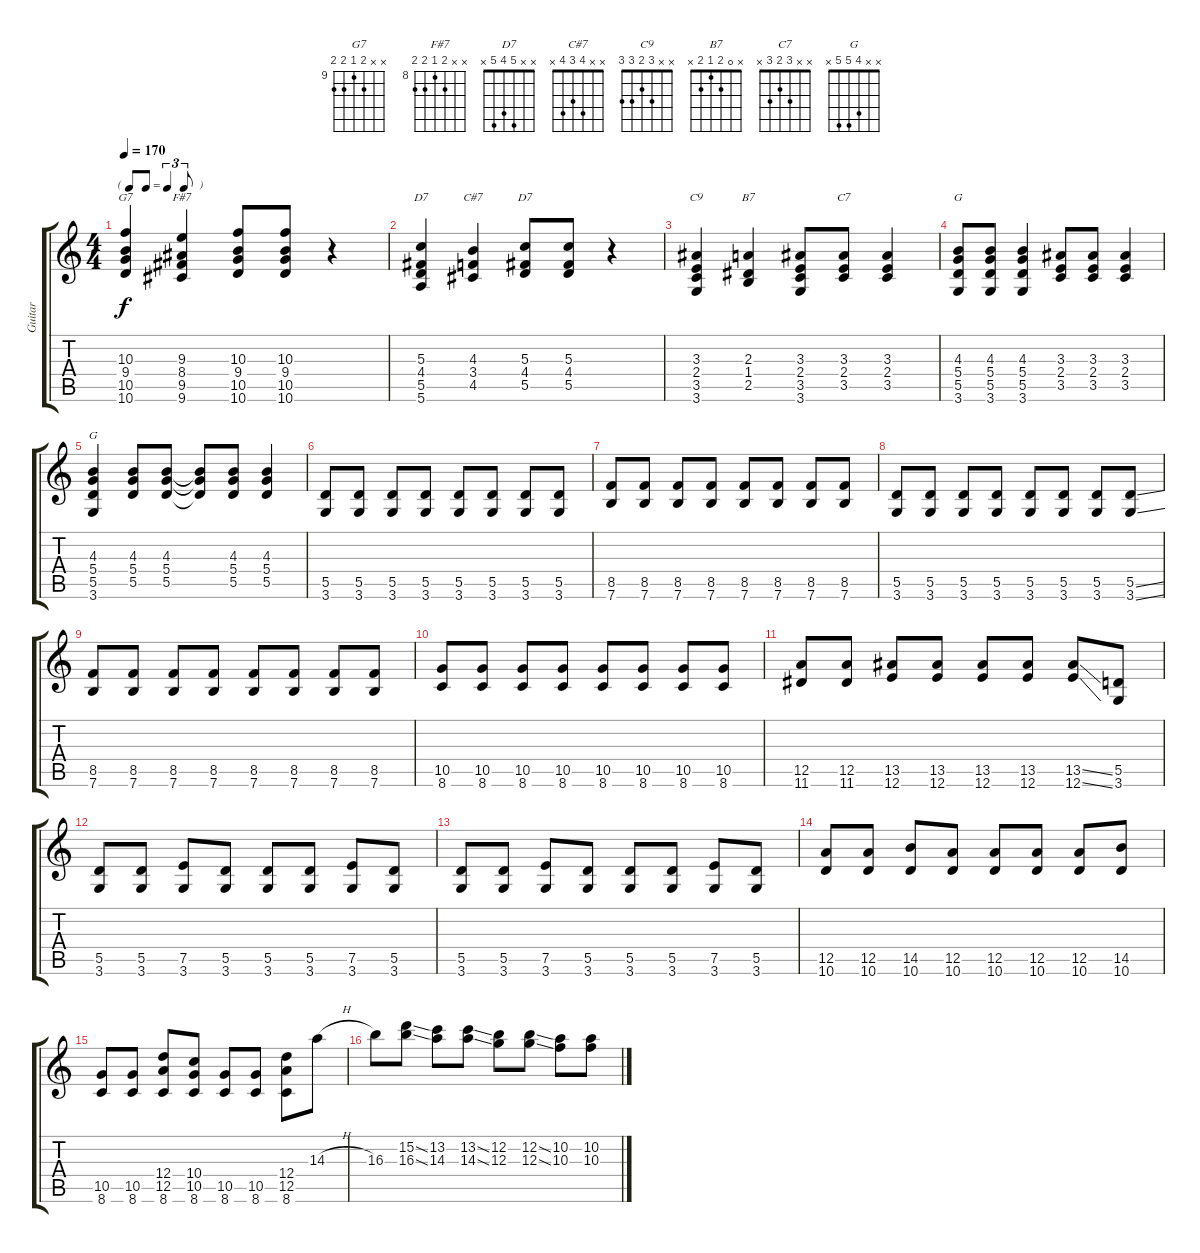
\track ("Guitar" "Guitar") {instrument electricguitarclean}
\staff {score tabs}
\tuning (E4 B3 G3 D3 A2 E2) {hide}
\chord ("G7" x x 10 9 10 10) {firstfret 9}
\chord ("F#7" x x 9 8 9 9) {firstfret 8}
\chord ("D7" x x 5 4 5 5)
\chord ("C#7" x x 4 3 4 x)
\chord ("D7" x x 5 4 5 x)
\chord ("C9" x x 3 2 3 3)
\chord ("B7" x 0 2 1 2 x)
\chord ("C7" x x 3 2 3 x)
\chord ("G" x x 4 5 5 3)
\chord ("G" x x 4 5 5 x)
\ts (4 4)
\tf triplet8th
\tempo 170
\clef g2
\ks c
(10.3 9.4 10.5 10.6).4{ch "G7" dy f} (9.3 8.4 9.5 9.6).4{ch "F#7"} (10.3 9.4 10.5 10.6).8 (10.3 9.4 10.5 10.6).8 r.4 |
(5.3 4.4 5.5 5.6).4{ch "D7"} (4.3 3.4 4.5).4{ch "C#7"} (5.3 4.4 5.5).8{ch "D7"} (5.3 4.4 5.5).8 r.4 |
(3.3 2.4 3.5 3.6).4{ch "C9"} (2.3 1.4 2.5).4{ch "B7"} (3.3 2.4 3.5 3.6).8 (3.3 2.4 3.5).8{ch "C7"} (3.3 2.4 3.5).4 |
(4.3 5.4 5.5 3.6).8{ch "G"} (4.3 5.4 5.5 3.6).8 (4.3 5.4 5.5 3.6).4 (3.3 2.4 3.5).8 (3.3 2.4 3.5).8 (3.3 2.4 3.5).4 |
(4.3 5.4 5.5 3.6).4{ch "G"} (4.3 5.4 5.5).8 (4.3 5.4 5.5).8 (4.3{t} 5.4{t} 5.5{t}).8 (4.3 5.4 5.5).8 (4.3 5.4 5.5).4 |
(5.5 3.6).8 (5.5 3.6).8 (5.5 3.6).8 (5.5 3.6).8 (5.5 3.6).8 (5.5 3.6).8 (5.5 3.6).8 (5.5 3.6).8 |
(8.5 7.6).8 (8.5 7.6).8 (8.5 7.6).8 (8.5 7.6).8 (8.5 7.6).8 (8.5 7.6).8 (8.5 7.6).8 (8.5 7.6).8 |
(5.5 3.6).8 (5.5 3.6).8 (5.5 3.6).8 (5.5 3.6).8 (5.5 3.6).8 (5.5 3.6).8 (5.5 3.6).8 (5.5{ss} 3.6{ss}).8 |
(8.5 7.6).8 (8.5 7.6).8 (8.5 7.6).8 (8.5 7.6).8 (8.5 7.6).8 (8.5 7.6).8 (8.5 7.6).8 (8.5 7.6).8 |
(10.5 8.6).8 (10.5 8.6).8 (10.5 8.6).8 (10.5 8.6).8 (10.5 8.6).8 (10.5 8.6).8 (10.5 8.6).8 (10.5 8.6).8 |
(12.5 11.6).8 (12.5 11.6).8 (13.5 12.6).8 (13.5 12.6).8 (13.5 12.6).8 (13.5 12.6).8 (13.5{ss} 12.6{ss}).8 (5.5 3.6).8 |
(5.5 3.6).8 (5.5 3.6).8 (7.5 3.6).8 (5.5 3.6).8 (5.5 3.6).8 (5.5 3.6).8 (7.5 3.6).8 (5.5 3.6).8 |
(5.5 3.6).8 (5.5 3.6).8 (7.5 3.6).8 (5.5 3.6).8 (5.5 3.6).8 (5.5 3.6).8 (7.5 3.6).8 (5.5 3.6).8 |
(12.5 10.6).8 (12.5 10.6).8 (14.5 10.6).8 (12.5 10.6).8 (12.5 10.6).8 (12.5 10.6).8 (12.5 10.6).8 (14.5 10.6).8 |
(10.5 8.6).8 (10.5 8.6).8 (12.4 12.5 8.6).8 (10.4 10.5 8.6).8 (10.5 8.6).8 (10.5 8.6).8 (12.4 12.5 8.6).8 14.3{h}.8 |
16.3.8 (15.2{ss} 16.3{ss}).8 (13.2 14.3).8 (13.2{ss} 14.3{ss}).8 (12.2 12.3).8 (12.2{ss} 12.3{ss}).8 (10.2 10.3).8 (10.2{ss} 10.3{ss}).8
